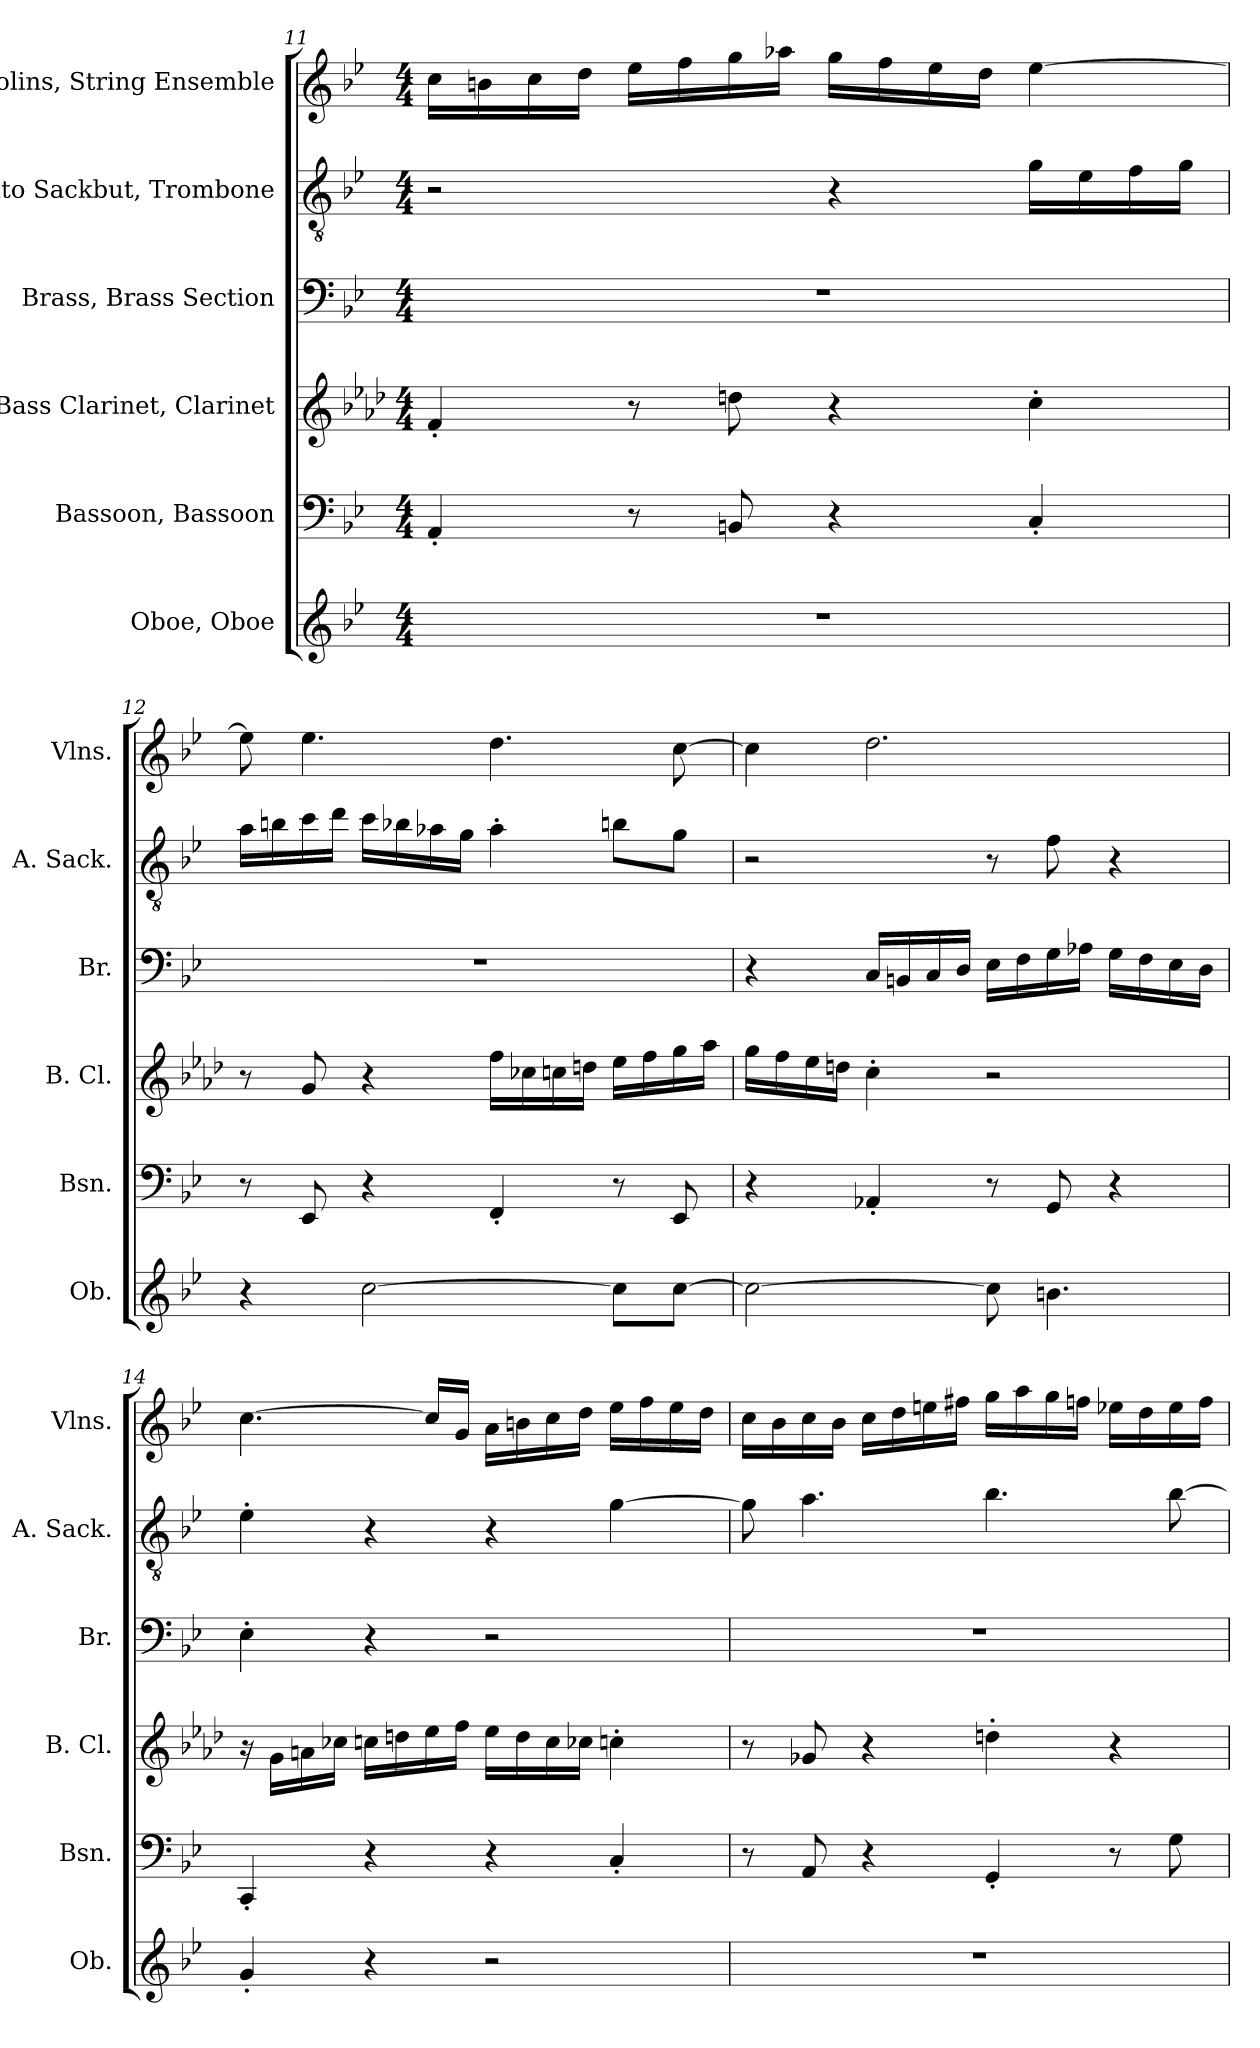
**kern	**kern	**kern	**kern	**kern	**kern
*part6	*part5	*part4	*part3	*part2	*part1
*staff6	*staff5	*staff4	*staff3	*staff2	*staff1
*I"Oboe, Oboe	*I"Bassoon, Bassoon	*I"Bass Clarinet, Clarinet	*I"Brass, Brass Section	*I"Alto Sackbut, Trombone	*I"Violins, String Ensemble
*I'Ob.	*I'Bsn.	*I'B. Cl.	*I'Br.	*I'A. Sack.	*I'Vlns.
!!LO:LB:g=z
*clefG2	*clefF4	*clefG2	*clefF4	*clefGv2	*clefG2
*	*	*ITrd8c14	*	*	*
*k[b-e-]	*k[b-e-]	*k[b-e-a-d-]	*k[b-e-]	*k[b-e-]	*k[b-e-]
*M4/4	*M4/4	*M4/4	*M4/4	*M4/4	*M4/4
=11	=11	=11	=11	=11	=11
1r	4AA'/	4F'/	1r	2r	16cc\LL
.	.	.	.	.	16bn\
.	.	.	.	.	16cc\
.	.	.	.	.	16dd\JJ
.	8r	8r	.	.	16ee-\LL
.	.	.	.	.	16ff\
.	8BBn/	8dn\	.	.	16gg\
.	.	.	.	.	16aa-X\JJ
.	4r	4r	.	4r	16gg\LL
.	.	.	.	.	16ff\
.	.	.	.	.	16ee-\
.	.	.	.	.	16dd\JJ
.	4C'/	4c'\	.	16g\LL	[4ee-\
.	.	.	.	16e-\	.
.	.	.	.	16f\	.
.	.	.	.	16g\JJ	.
=12	=12	=12	=12	=12	=12
4r	8r	8r	1r	16a\LL	8ee-\]
.	.	.	.	16bn\	.
.	8EE-/	8G/	.	16cc\	4.ee-\
.	.	.	.	16dd\JJ	.
[2cc\	4r	4r	.	16cc\LL	.
.	.	.	.	16b-X\	.
.	.	.	.	16a-X\	.
.	.	.	.	16g\JJ	.
.	4FF'/	16f\LL	.	4a-'\	4.dd\
.	.	16c-X\	.	.	.
.	.	16cn\	.	.	.
.	.	16dn\JJ	.	.	.
8cc\L]	8r	16e-\LL	.	8bn\L	.
.	.	16f\	.	.	.
[8cc\J	8EE-/	16g\	.	8g\J	[8cc\
.	.	16a-\JJ	.	.	.
!!LO:PB:g=z
=13	=13	=13	=13	=13	=13
2cc\_	4r	16g\LL	4r	2r	4cc\]
.	.	16f\	.	.	.
.	.	16e-\	.	.	.
.	.	16dn\JJ	.	.	.
.	4AA-X'/	4c'\	16C/LL	.	2.dd\
.	.	.	16BBn/	.	.
.	.	.	16C/	.	.
.	.	.	16D/JJ	.	.
8cc\]	8r	2r	16E-\LL	8r	.
.	.	.	16F\	.	.
4.bn\	8GG/	.	16G\	8f\	.
.	.	.	16A-X\JJ	.	.
.	4r	.	16G\LL	4r	.
.	.	.	16F\	.	.
.	.	.	16E-\	.	.
.	.	.	16D\JJ	.	.
=14	=14	=14	=14	=14	=14
4g'/	4CC'/	16r	4E-'\	4e-'\	[4.cc\
.	.	16G\LL	.	.	.
.	.	16An\	.	.	.
.	.	16c-X\JJ	.	.	.
4r	4r	16cn\LL	4r	4r	.
.	.	16dn\	.	.	.
.	.	16e-\	.	.	16cc/LL]
.	.	16f\JJ	.	.	16g/JJ
2r	4r	16e-\LL	2r	4r	16a\LL
.	.	16d\	.	.	16bn\
.	.	16c\	.	.	16cc\
.	.	16c-X\JJ	.	.	16dd\JJ
.	4C'/	4cn'\	.	[4g\	16ee-\LL
.	.	.	.	.	16ff\
.	.	.	.	.	16ee-\
.	.	.	.	.	16dd\JJ
!!LO:LB:g=z
=15	=15	=15	=15	=15	=15
1r	8r	8r	1r	8g\]	16cc\LL
.	.	.	.	.	16b-\
.	8AA/	8G-X/	.	4.a\	16cc\
.	.	.	.	.	16b-\JJ
.	4r	4r	.	.	16cc\LL
.	.	.	.	.	16dd\
.	.	.	.	.	16een\
.	.	.	.	.	16ff#X\JJ
.	4GG'/	4dn'\	.	4.b-\	16gg\LL
.	.	.	.	.	16aa\
.	.	.	.	.	16gg\
.	.	.	.	.	16ffn\JJ
.	8r	4r	.	.	16ee-X\LL
.	.	.	.	.	16dd\
.	8G\	.	.	[8b-\	16ee-\
.	.	.	.	.	16ff\JJ
=	=	=	=	=	=
*-	*-	*-	*-	*-	*-
